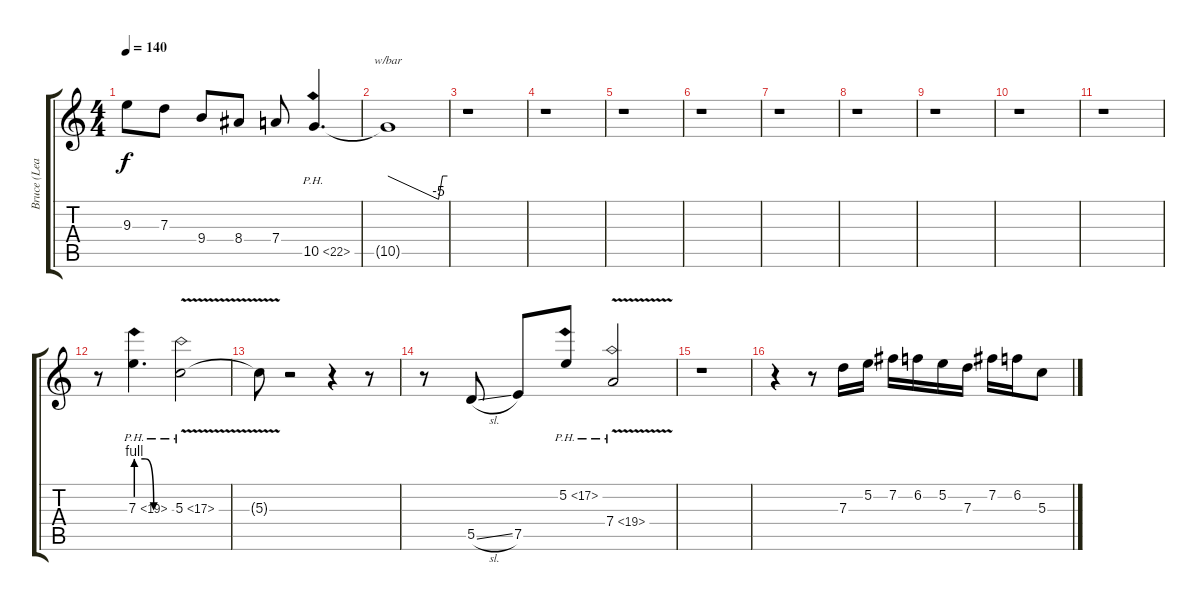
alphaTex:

\track ("Bruce (Lead)" "Bruce (Lea") {instrument distortionguitar}
\staff {score tabs}
\tuning (E4 B3 G3 D3 A2 E2) {hide}
\ts (4 4)
\tempo 140
\clef g2
\ks c
9.3{t}.8{dy f} 7.3.8 9.4.8 8.4.8 7.4.8 10.5{ph 12}.4{d} |
10.5{t}.1{tbe (custom default 0 0 51 -20 55 0 60 0)} |
r.1 |
r.1 |
r.1 |
r.1 |
r.1 |
r.1 |
r.1 |
r.1 |
r.1 |
r.8 7.3{be (custom 0 4 15 4 30 0 60 0) ph 12}.4{d} 5.3{ph 12 v}.2 |
5.3{t}.8 r.2 r.4 r.8 |
r.8 5.5{sl}.8 7.5.8 5.2{ph 12}.8 7.4{ph 12 v}.2 |
r.1 |
r.4 r.8 7.3.16 5.2.16 7.2.16 6.2.16 5.2.16 7.3.16 7.2.16 6.2.16 5.3.8
